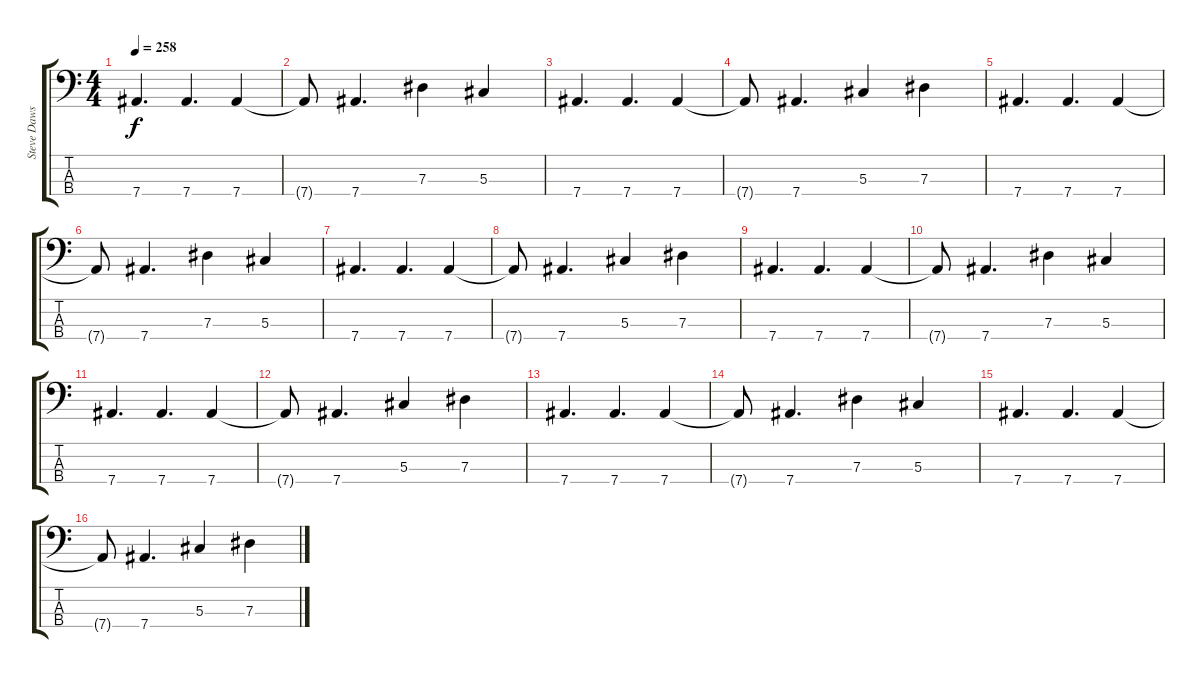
\track ("Steve Dawson" "Steve Daws") {instrument electricbassfinger}
\staff {score tabs}
\tuning (Gb2 Db2 Ab1 Eb1) {hide}
\ts (4 4)
\tempo 258
\clef f4
\ks c
7.4.4{d dy f} 7.4.4{d} 7.4.4 |
7.4{t}.8 7.4.4{d} 7.3.4 5.3.4 |
7.4.4{d} 7.4.4{d} 7.4.4 |
7.4{t}.8 7.4.4{d} 5.3.4 7.3.4 |
7.4.4{d} 7.4.4{d} 7.4.4 |
7.4{t}.8 7.4.4{d} 7.3.4 5.3.4 |
7.4.4{d} 7.4.4{d} 7.4.4 |
7.4{t}.8 7.4.4{d} 5.3.4 7.3.4 |
7.4.4{d} 7.4.4{d} 7.4.4 |
7.4{t}.8 7.4.4{d} 7.3.4 5.3.4 |
7.4.4{d} 7.4.4{d} 7.4.4 |
7.4{t}.8 7.4.4{d} 5.3.4 7.3.4 |
7.4.4{d} 7.4.4{d} 7.4.4 |
7.4{t}.8 7.4.4{d} 7.3.4 5.3.4 |
7.4.4{d} 7.4.4{d} 7.4.4 |
7.4{t}.8 7.4.4{d} 5.3.4 7.3.4
